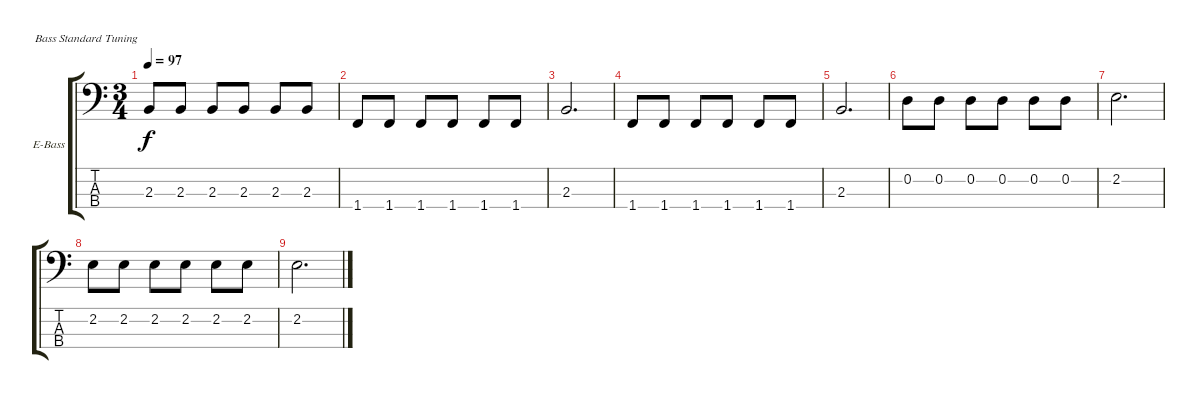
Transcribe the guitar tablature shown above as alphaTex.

\defaultSystemsLayout 4
\bracketExtendMode groupsimilarinstruments
\firstSystemTrackNameOrientation horizontal
\otherSystemsTrackNameOrientation horizontal
\track ("А. Андреев" "E-Bass") {instrument electricbassfinger}
\staff {score tabs}
\tuning (G2 D2 A1 E1)
\ts (3 4)
\tempo 97
\clef f4
\ks c
2.3.8{dy f} 2.3.8 2.3.8 2.3.8 2.3.8 2.3.8 |
1.4.8 1.4.8 1.4.8 1.4.8 1.4.8 1.4.8 |
2.3.2{d} |
1.4.8 1.4.8 1.4.8 1.4.8 1.4.8 1.4.8 |
2.3.2{d} |
0.2.8 0.2.8 0.2.8 0.2.8 0.2.8 0.2.8 |
2.2.2{d} |
2.2.8 2.2.8 2.2.8 2.2.8 2.2.8 2.2.8 |
2.2.2{d}
